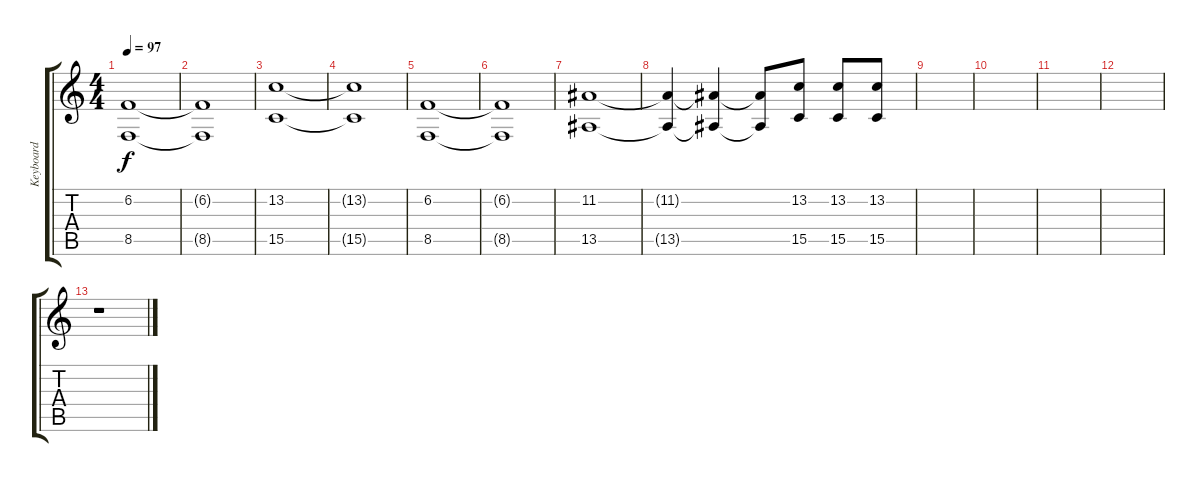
\track ("Keyboard" "Keyboard") {instrument stringensemble1}
\staff {score tabs}
\tuning (E4 B3 G3 D3 A2 D2) {hide}
\ts (4 4)
\tempo 97
\clef g2
\ks c
(6.2 8.5).1{dy f} |
(6.2{t} 8.5{t}).1 |
(13.2 15.5).1 |
(13.2{t} 15.5{t}).1 |
(6.2 8.5).1 |
(6.2{t} 8.5{t}).1 |
(11.2 13.5).1 |
(11.2{t} 13.5{t}).4 (11.2{t} 13.5{t}).4 (11.2{t} 13.5{t}).8 (13.2 15.5).8 (13.2 15.5).8 (13.2 15.5).8 |
|
|
|
|
r.1
